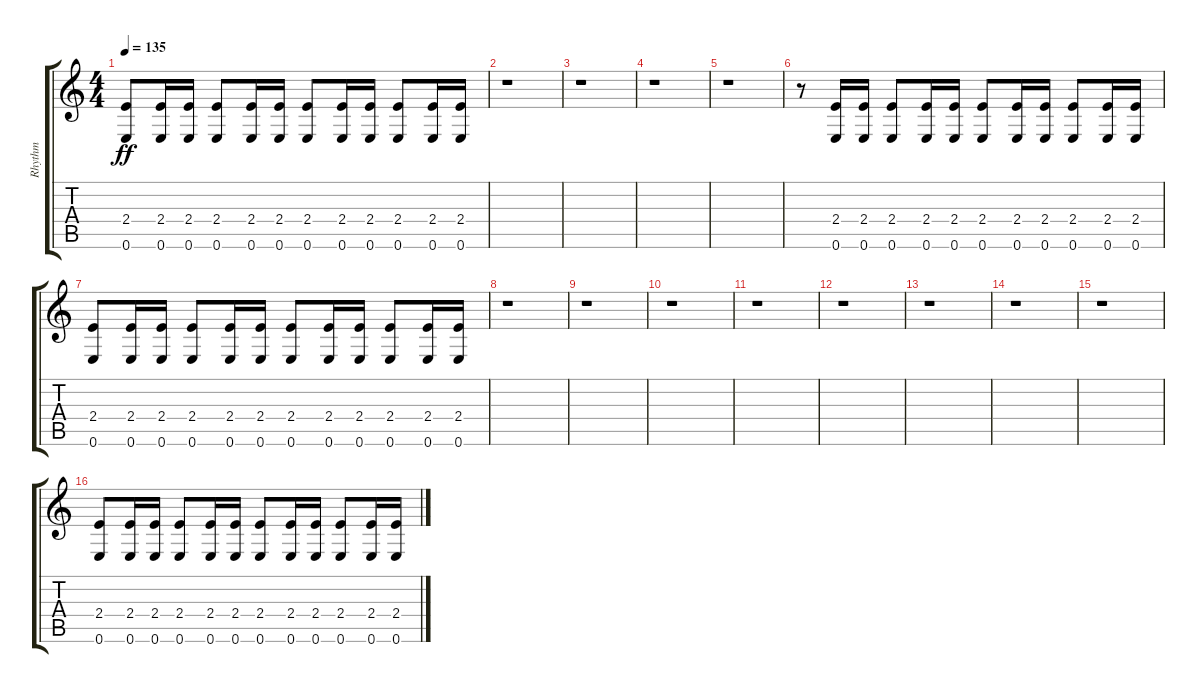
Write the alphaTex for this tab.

\track ("Rhythm" "Rhythm") {instrument distortionguitar}
\staff {score tabs}
\tuning (E4 B3 G3 D3 A2 E2) {hide}
\ts (4 4)
\tempo 135
\clef g2
\ks c
(2.4 0.6).8{dy ff} (2.4 0.6).16 (2.4 0.6).16 (2.4 0.6).8 (2.4 0.6).16 (2.4 0.6).16 (2.4 0.6).8 (2.4 0.6).16 (2.4 0.6).16 (2.4 0.6).8 (2.4 0.6).16 (2.4 0.6).16 |
r.1 |
r.1 |
r.1 |
r.1 |
r.8 (2.4 0.6).16 (2.4 0.6).16 (2.4 0.6).8 (2.4 0.6).16 (2.4 0.6).16 (2.4 0.6).8 (2.4 0.6).16 (2.4 0.6).16 (2.4 0.6).8 (2.4 0.6).16 (2.4 0.6).16 |
(2.4 0.6).8 (2.4 0.6).16 (2.4 0.6).16 (2.4 0.6).8 (2.4 0.6).16 (2.4 0.6).16 (2.4 0.6).8 (2.4 0.6).16 (2.4 0.6).16 (2.4 0.6).8 (2.4 0.6).16 (2.4 0.6).16 |
r.1 |
r.1 |
r.1 |
r.1 |
r.1 |
r.1 |
r.1 |
r.1 |
(2.4 0.6).8 (2.4 0.6).16 (2.4 0.6).16 (2.4 0.6).8 (2.4 0.6).16 (2.4 0.6).16 (2.4 0.6).8 (2.4 0.6).16 (2.4 0.6).16 (2.4 0.6).8 (2.4 0.6).16 (2.4 0.6).16
